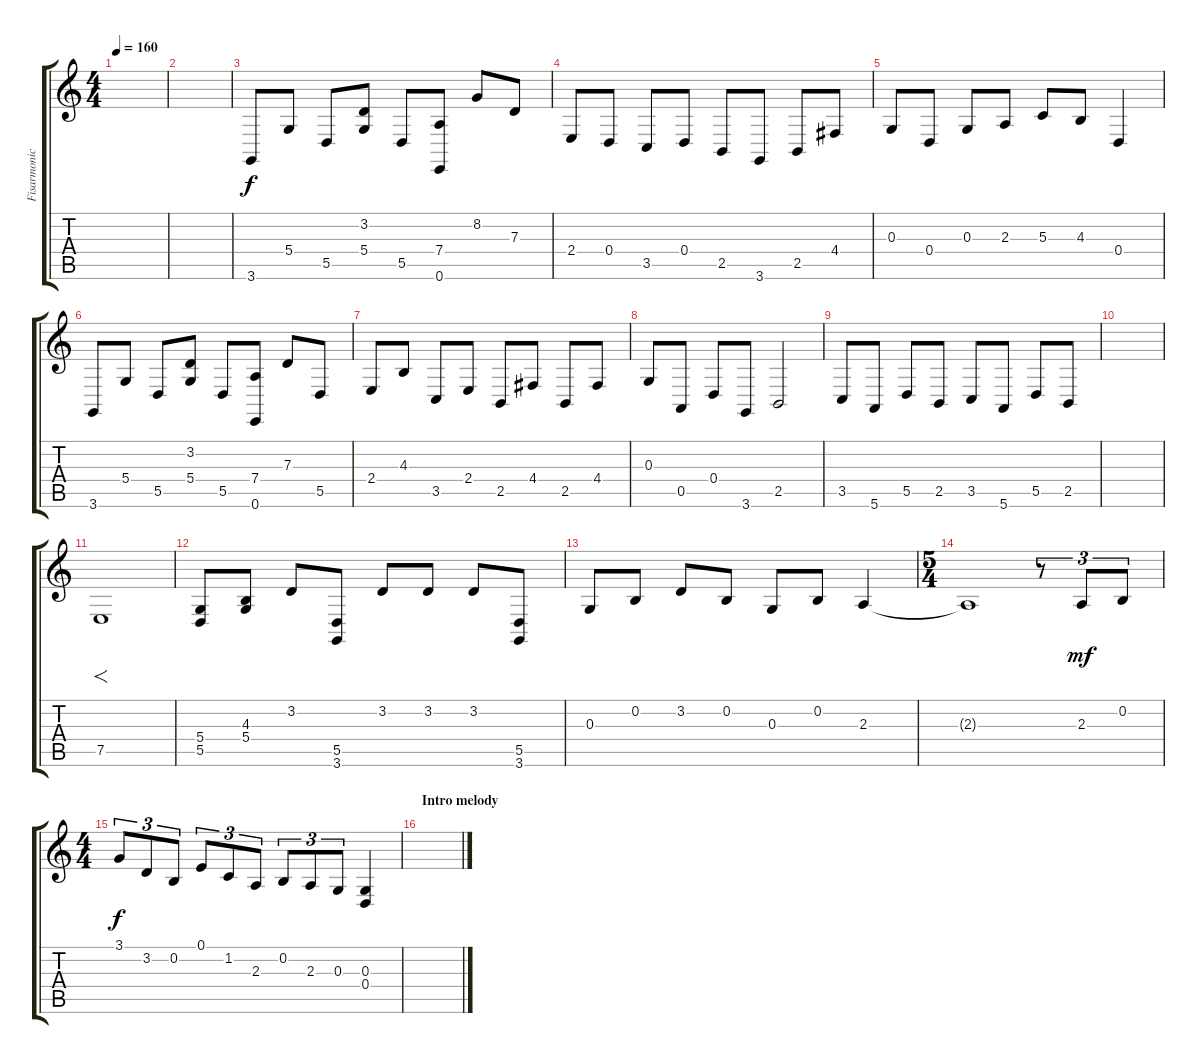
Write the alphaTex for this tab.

\track ("Fisarmonica" "Fisarmonic") {instrument accordion}
\staff {score tabs}
\tuning (E4 B3 G3 D3 A2 E2) {hide}
\ts (4 4)
\tempo 160
\clef g2
\ks c
|
|
3.6.8{volume 10} 5.4.8 5.5.8 (3.2 5.4).8 5.5.8 (7.4 0.6).8 8.2.8 7.3.8 |
2.4.8 0.4.8 3.5.8 0.4.8 2.5.8 3.6.8 2.5.8 4.4.8 |
0.3.8 0.4.8 0.3.8 2.3.8 5.3.8 4.3.8 0.4.4 |
3.6.8{volume 10} 5.4.8 5.5.8 (3.2 5.4).8 5.5.8 (7.4 0.6).8 7.3.8 5.5.8 |
2.4.8 4.3.8 3.5.8 2.4.8 2.5.8 4.4.8 2.5.8 4.4.8 |
0.3.8 0.5.8 0.4.8 3.6.8 2.5.2 |
3.5.8 5.6.8 5.5.8 2.5.8 3.5.8 5.6.8 5.5.8 2.5.8 |
|
7.5.1{f} |
(5.4 5.5).8{volume 16 instrument accordion} (4.3 5.4).8 3.2.8 (5.5 3.6).8 3.2.8 3.2.8 3.2.8 (5.5 3.6).8 |
0.3.8 0.2.8 3.2.8 0.2.8 0.3.8 0.2.8 2.3.4{volume 1} |
\ts (5 4)
2.3{t}.1 r.8{tu (3 2) volume 16} 2.3.8{tu (3 2) dy mf} 0.2.8{tu (3 2)} |
\ts (4 4)
3.1.8{tu (3 2) dy f} 3.2.8{tu (3 2)} 0.2.8{tu (3 2)} 0.1.8{tu (3 2)} 1.2.8{tu (3 2)} 2.3.8{tu (3 2)} 0.2.8{tu (3 2)} 2.3.8{tu (3 2)} 0.3.8{tu (3 2)} (0.3 0.4).4 |
\section ("" "Intro melody")
